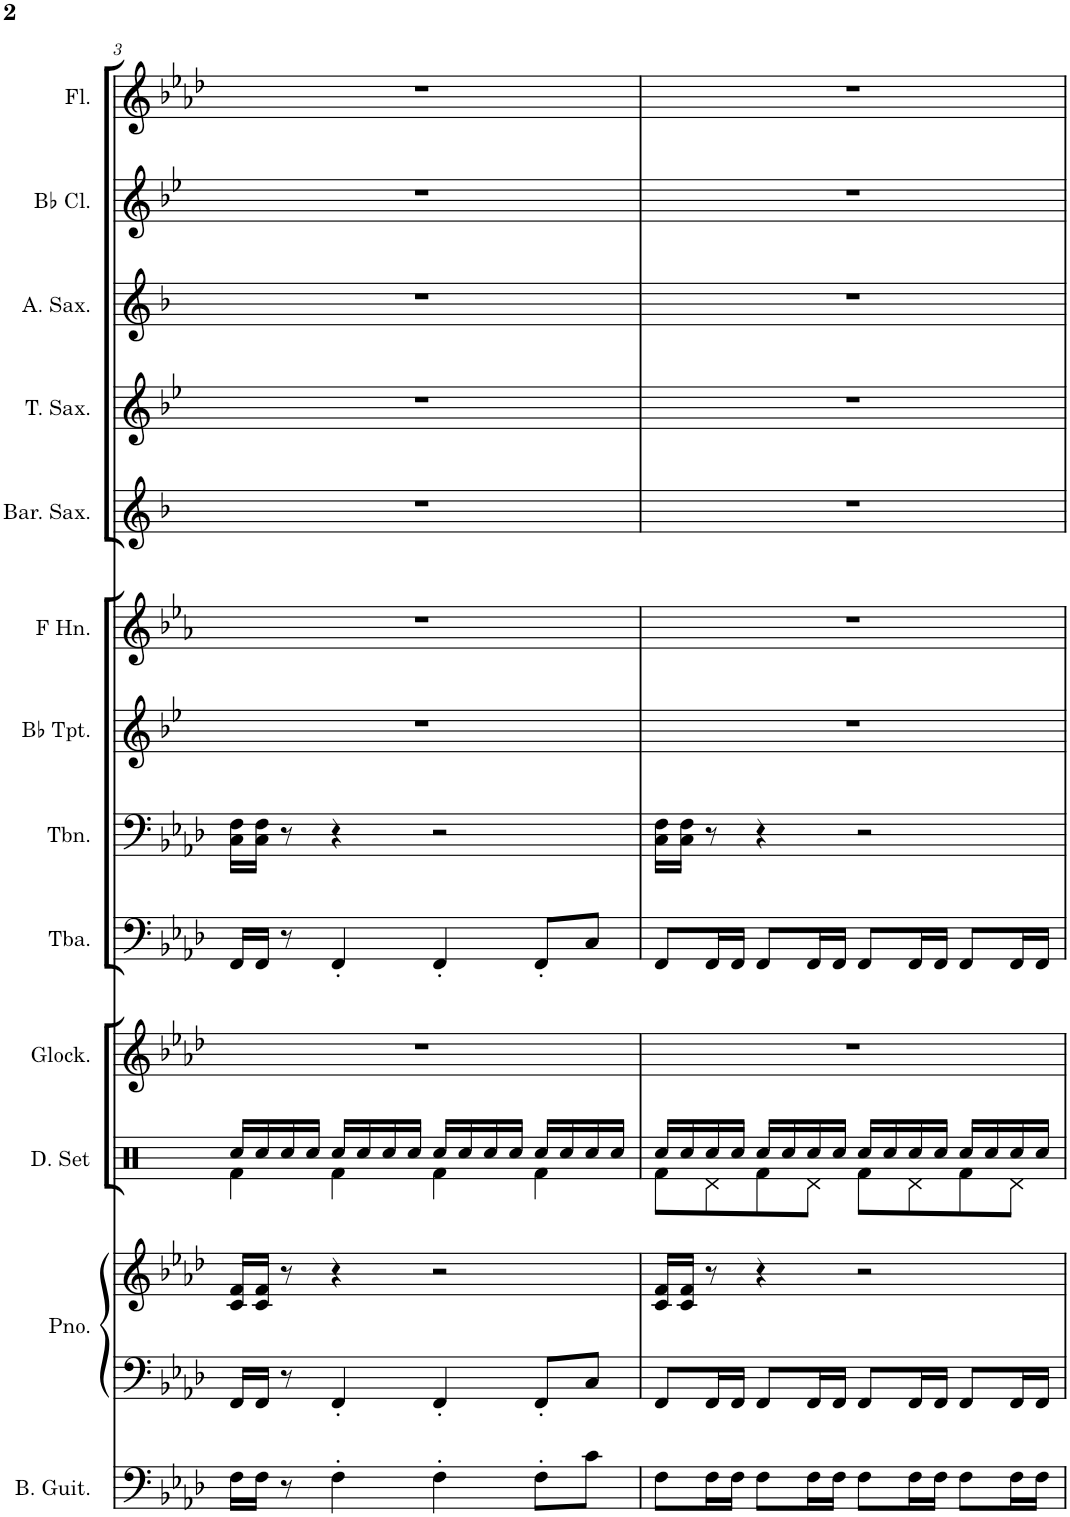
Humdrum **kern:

**kern	**kern	**kern	**kern	**kern
*part4	*part3	*part3	*part2	*part1
*staff5	*staff4	*staff3	*staff2	*staff1
*I"Bass Guitar	*I"Piano	*	*I"Tuba	*I"Trombone
*I'B. Guit.	*I'Pno.	*	*I'Tba.	*I'Tbn.
!!LO:PB:g=z
*clefF4	*clefF4	*clefG2	*clefF4	*clefF4
*Trd7c12	*	*	*	*
*k[b-e-a-d-]	*k[b-e-a-d-]	*k[b-e-a-d-]	*k[b-e-a-d-]	*k[b-e-a-d-]
*M4/4	*M4/4	*M4/4	*M4/4	*M4/4
=3	=3	=3	=3	=3
16F\LL	16FF/LL	16c/ 16f/LL	16FF/LL	16C\ 16F\LL
16F\JJ	16FF/JJ	16c/ 16f/JJ	16FF/JJ	16C\ 16F\JJ
8r	8r	8r	8r	8r
4F'\	4FF'/	4r	4FF'/	4r
4F'\	4FF'/	2r	4FF'/	2r
8F'\L	8FF'/L	.	8FF'/L	.
8c\J	8C/J	.	8C/J	.
=4	=4	=4	=4	=4
8F\L	8FF/L	16c/ 16f/LL	8FF/L	16C\ 16F\LL
.	.	16c/ 16f/JJ	.	16C\ 16F\JJ
16F\L	16FF/L	8r	16FF/L	8r
16F\JJ	16FF/JJ	.	16FF/JJ	.
8F\L	8FF/L	4r	8FF/L	4r
16F\L	16FF/L	.	16FF/L	.
16F\JJ	16FF/JJ	.	16FF/JJ	.
8F\L	8FF/L	2r	8FF/L	2r
16F\L	16FF/L	.	16FF/L	.
16F\JJ	16FF/JJ	.	16FF/JJ	.
8F\L	8FF/L	.	8FF/L	.
16F\L	16FF/L	.	16FF/L	.
16F\JJ	16FF/JJ	.	16FF/JJ	.
=	=	=	=	=
*-	*-	*-	*-	*-
